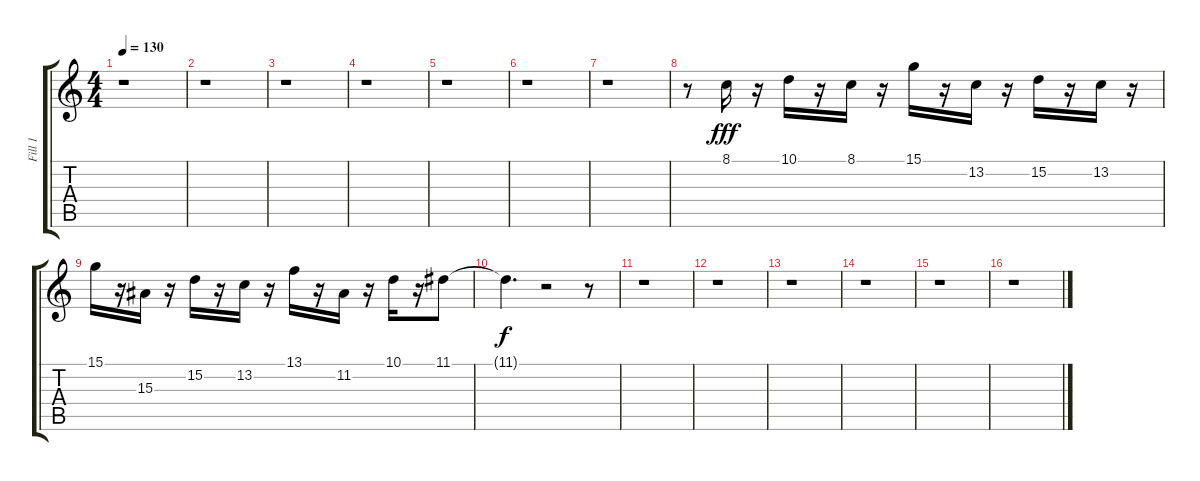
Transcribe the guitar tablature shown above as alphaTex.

\track ("Fill 1" "Fill 1") {instrument pad1newage}
\staff {score tabs}
\tuning (E4 B3 G3 D3 A2 E2) {hide}
\ts (4 4)
\tempo 130
\clef g2
\ks c
r.1{dy fff} |
r.1 |
r.1 |
r.1 |
r.1 |
r.1 |
r.1 |
r.8 8.1.16 r.16 10.1.16 r.16 8.1.16 r.16 15.1.16 r.16 13.2.16 r.16 15.2.16 r.16 13.2.16 r.16 |
15.1.16 r.16 15.3.16 r.16 15.2.16 r.16 13.2.16 r.16 13.1.16 r.16 11.2.16 r.16 10.1.16 r.16 11.1.8 |
11.1{t}.4{d dy f} r.2 r.8 |
r.1 |
r.1 |
r.1 |
r.1 |
r.1 |
r.1
